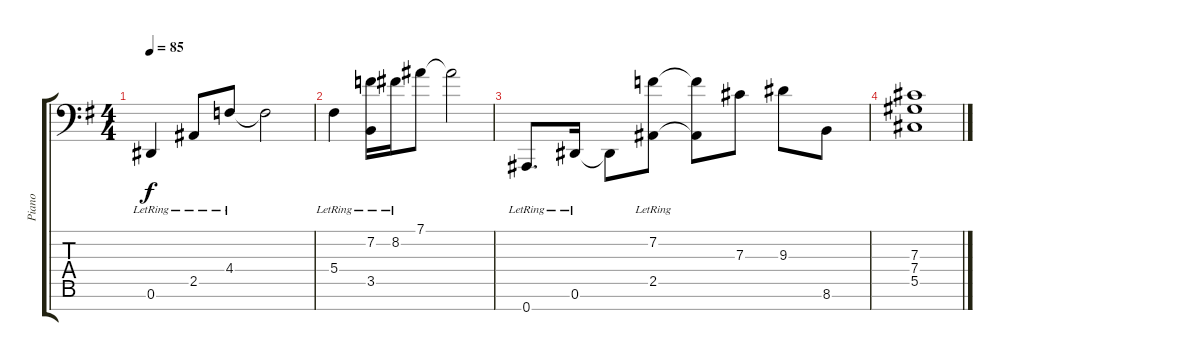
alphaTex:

\track ("Piano" "Piano") {instrument brightacousticpiano}
\staff {score tabs}
\tuning (Eb4 Bb3 Gb3 Db3 Ab2 Eb2 Bb1) {hide}
\ts (4 4)
\tempo 85
\clef f4
\ks g
0.6{lr}.4{dy f} 2.5{lr}.8 4.4{lr}.8 4.4{t}.2 |
5.4{lr}.4 (7.2 3.5{lr}).16 8.2{lr}.16 7.1.8 7.1{t}.2 |
0.7{lr}.8{d} 0.6{lr}.16 0.6{t}.8 (7.2 2.5{lr}).8 (7.2{t} 2.5{t}).8 7.3.8 9.3.8 8.6.8 |
(7.3 7.4 5.5).1
